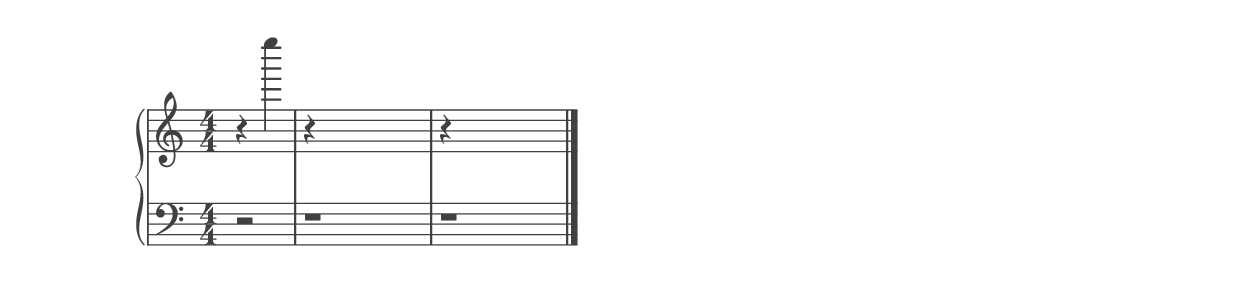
%% ----------------------------------------------------------------------------
%% Generated on: 2019 January 05
%% Note Name: E7
%% Octave: 7
%% Clef: treble
%% Filename: 148-80-7-treble-E7
%% ----------------------------------------------------------------------------

\version "2.19.82"

\include "../piano_note_colors.ly"

\header {
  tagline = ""
}

upper = {
  \clef treble
  \numericTimeSignature
  % treble note
  r4 e''''4
  % treble octave (hidden)
  r4 \hideNotes e''4 e'''4 e''''4
  % treble octave (hidden) repeat
  \unHideNotes
  r4 \hideNotes e''4 e'''4 e''''4
  \bar "|."
}

lower = {
  \clef bass
  \numericTimeSignature
  % bass note in color
  r2
  % bass octave (hidden)
  r1
  % bass octave (hidden) repeat
  \unHideNotes
  r1
}

\score {
  \new PianoStaff <<
    \context Score
    \applyContext #(override-color-for-all-grobs default-black)
    \time 4/4
    \partial 2
    \new Staff = upper { \upper }
    \new Staff = lower { \lower }
  >>
  \layout { }
  \midi { }
}